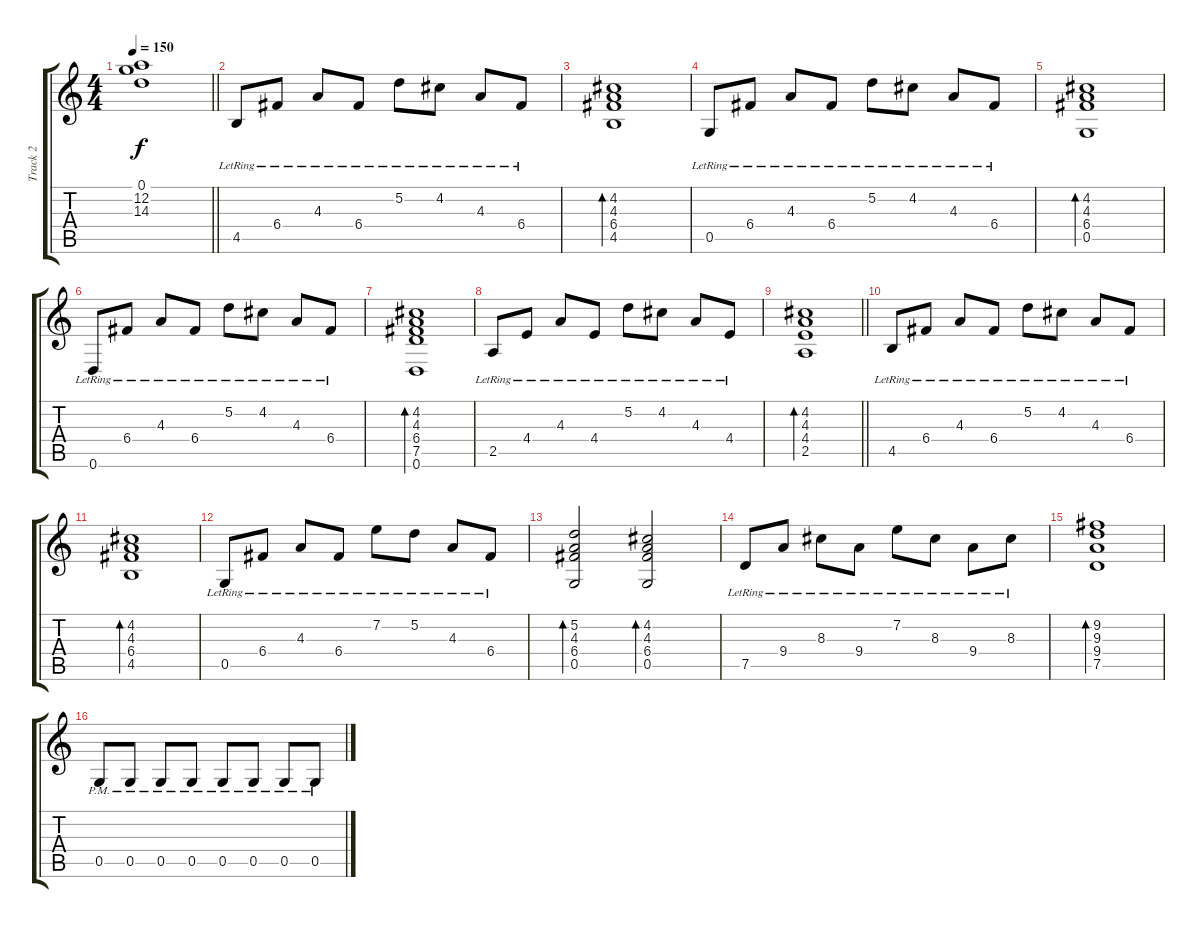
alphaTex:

\track ("Track 2" "Track 2") {instrument electricguitarjazz}
\staff {score tabs}
\tuning (D4 A3 F3 C3 G2 D2) {hide}
\ts (4 4)
\tempo 150
\clef g2
\barLineRight lightlight
\ks c
(0.1{t} 12.2 14.3{t}).1{dy f} |
\section ("" "")
4.5{lr}.8 6.4{lr}.8 4.3{lr}.8 6.4{lr}.8 5.2{lr}.8 4.2{lr}.8 4.3{lr}.8 6.4{lr}.8 |
(4.2 4.3 6.4 4.5).1{bd 120} |
0.5{lr}.8 6.4{lr}.8 4.3{lr}.8 6.4{lr}.8 5.2{lr}.8 4.2{lr}.8 4.3{lr}.8 6.4{lr}.8 |
(4.2 4.3 6.4 0.5).1{bd 120} |
0.6{lr}.8 6.4{lr}.8 4.3{lr}.8 6.4{lr}.8 5.2{lr}.8 4.2{lr}.8 4.3{lr}.8 6.4{lr}.8 |
(4.2 4.3 6.4 7.5 0.6).1{bd 120} |
2.5{lr}.8 4.4{lr}.8 4.3{lr}.8 4.4{lr}.8 5.2{lr}.8 4.2{lr}.8 4.3{lr}.8 4.4{lr}.8 |
\barLineRight lightlight
(4.2 4.3 4.4 2.5).1{bd 120} |
\section ("" "")
4.5{lr}.8 6.4{lr}.8 4.3{lr}.8 6.4{lr}.8 5.2{lr}.8 4.2{lr}.8 4.3{lr}.8 6.4{lr}.8 |
(4.2 4.3 6.4 4.5).1{bd 120} |
0.5{lr}.8 6.4{lr}.8 4.3{lr}.8 6.4{lr}.8 7.2{lr}.8 5.2{lr}.8 4.3{lr}.8 6.4{lr}.8 |
(5.2 4.3 6.4 0.5).2{bd 120} (4.2 4.3 6.4 0.5).2{bd 120} |
7.5{lr}.8 9.4{lr}.8 8.3{lr}.8 9.4{lr}.8 7.2{lr}.8 8.3{lr}.8 9.4{lr}.8 8.3{lr}.8 |
(9.2 9.3 9.4 7.5).1{bd 120} |
0.5{pm}.8{instrument distortionguitar} 0.5{pm}.8 0.5{pm}.8 0.5{pm}.8 0.5{pm}.8 0.5{pm}.8 0.5{pm}.8 0.5{pm}.8
